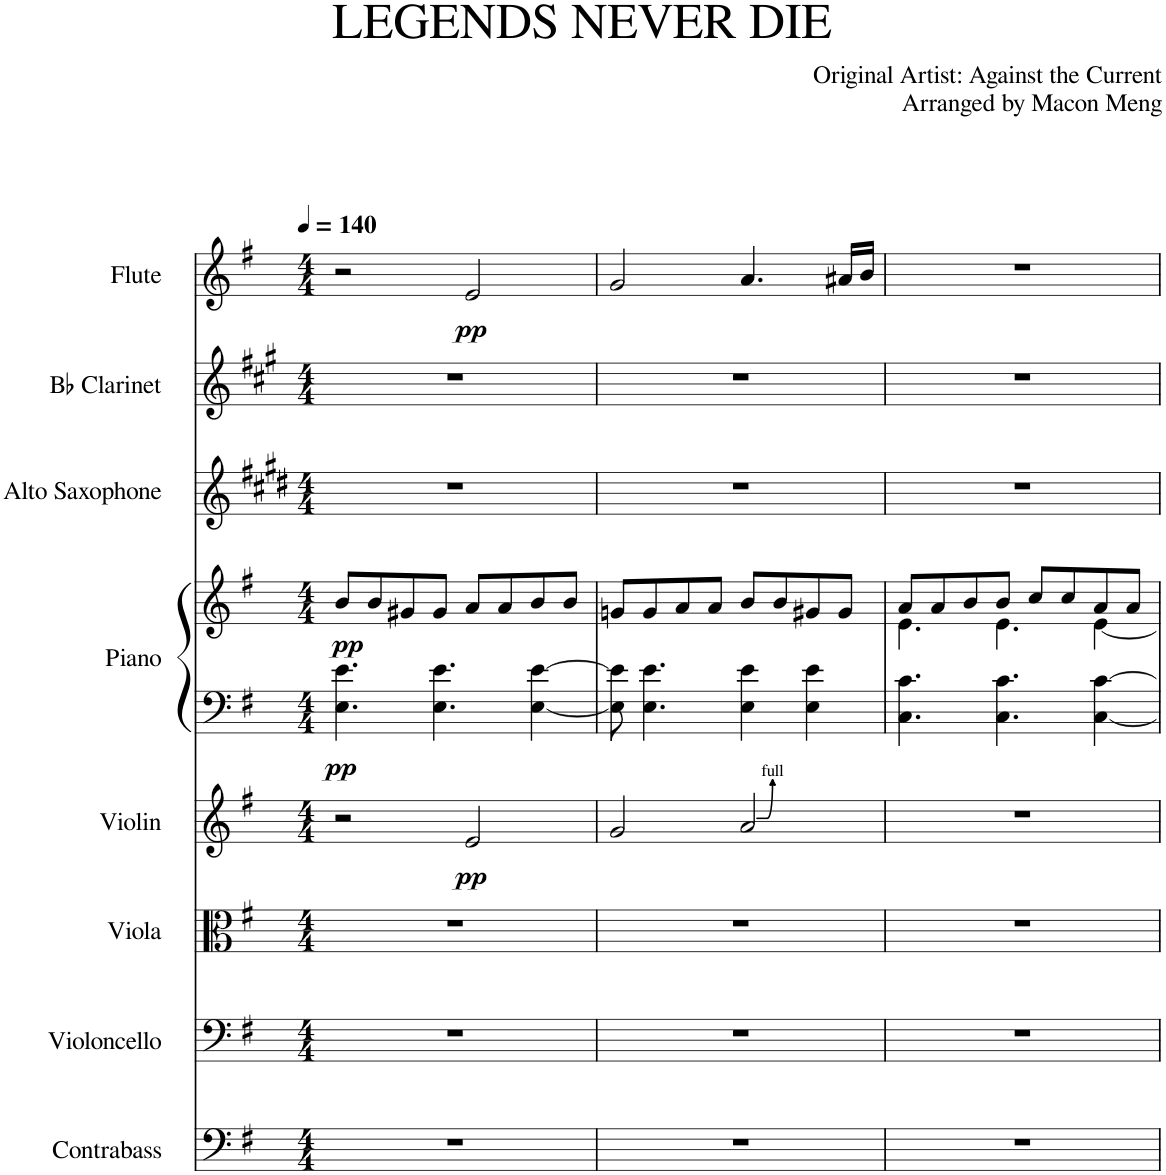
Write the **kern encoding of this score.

**kern	**kern	**kern	**kern	**dynam	**kern	**kern	**dynam	**kern	**kern	**kern	**dynam
*part8	*part7	*part6	*part5	*part5	*part4	*part4	*part4	*part3	*part2	*part1	*part1
*staff9	*staff8	*staff7	*staff6	*staff6	*staff5	*staff4	*staff4/5	*staff3	*staff2	*staff1	*staff1
*I"Contrabass	*I"Violoncello	*I"Viola	*I"Violin	*	*I"Piano	*	*	*I"Alto Saxophone	*I"Bb Clarinet	*I"Flute	*
*I'Cb.	*I'Vc.	*I'Vla.	*I'Vln.	*	*I'Pno.	*	*	*I'A. Sax.	*I'Bb Cl.	*I'Fl.	*
*clefF4	*clefF4	*clefC3	*clefG2	*	*clefF4	*clefG2	*	*clefG2	*clefG2	*clefG2	*
*Trd7c12	*	*	*	*	*	*	*	*Trd5c9	*Trd1c2	*	*
*k[f#]	*k[f#]	*k[f#]	*k[f#]	*	*k[f#]	*k[f#]	*	*k[f#c#g#d#]	*k[f#c#g#]	*k[f#]	*
*M4/4	*M4/4	*M4/4	*M4/4	*	*M4/4	*M4/4	*	*M4/4	*M4/4	*M4/4	*
*MM140	*MM140	*MM140	*MM140	*	*MM140	*MM140	*	*MM140	*MM140	*MM140	*
=1	=1	=1	=1	=1	=1	=1	=1	=1	=1	=1	=1
!	!	!	!	!	!	!	!LO:DY:b=2	!	!	!	!
!	!	!	!	!	!	!	!LO:DY:n=1:b	!	!	!	!
1r	1r	1r	2r	.	4.E\ 4.e\	8b/L	pp pp	1r	1r	2r	.
.	.	.	.	.	.	8b/	.	.	.	.	.
.	.	.	.	.	.	8g#X/	.	.	.	.	.
.	.	.	.	.	4.E\ 4.e\	8g#/J	.	.	.	.	.
!	!	!	!	!LO:DY:b	!	!	!	!	!	!	!LO:DY:b
.	.	.	2e/	pp	.	8a/L	.	.	.	2e/	pp
.	.	.	.	.	.	8a/	.	.	.	.	.
.	.	.	.	.	[4E\ [4e\	8b/	.	.	.	.	.
.	.	.	.	.	.	8b/J	.	.	.	.	.
=2	=2	=2	=2	=2	=2	=2	=2	=2	=2	=2	=2
1r	1r	1r	2g/	.	8E\] 8e\]	8gn/L	.	1r	1r	2g/	.
.	.	.	.	.	4.E\ 4.e\	8g/	.	.	.	.	.
.	.	.	.	.	.	8a/	.	.	.	.	.
.	.	.	.	.	.	8a/J	.	.	.	.	.
.	.	.	2a/	.	4E\ 4e\	8b/L	.	.	.	4.a/	.
.	.	.	.	.	.	8b/	.	.	.	.	.
.	.	.	.	.	4E\ 4e\	8g#X/	.	.	.	.	.
.	.	.	.	.	.	8g#/J	.	.	.	16a#X/LL	.
.	.	.	.	.	.	.	.	.	.	16b/JJ	.
=3	=3	=3	=3	=3	=3	=3	=3	=3	=3	=3	=3
*	*	*	*	*	*	*^	*	*	*	*	*
1r	1r	1r	1r	.	4.C\ 4.c\	8a/L	4.e\	.	1r	1r	1r	.
.	.	.	.	.	.	8a/	.	.	.	.	.	.
.	.	.	.	.	.	8b/	.	.	.	.	.	.
.	.	.	.	.	4.C\ 4.c\	8b/J	4.e\	.	.	.	.	.
.	.	.	.	.	.	8cc/L	.	.	.	.	.	.
.	.	.	.	.	.	8cc/	.	.	.	.	.	.
.	.	.	.	.	[4C\ [4c\	8a/	[4e\	.	.	.	.	.
.	.	.	.	.	.	8a/J	.	.	.	.	.	.
*	*	*	*	*	*	*v	*v	*	*	*	*	*
=	=	=	=	=	=	=	=	=	=	=	=
*-	*-	*-	*-	*-	*-	*-	*-	*-	*-	*-	*-
